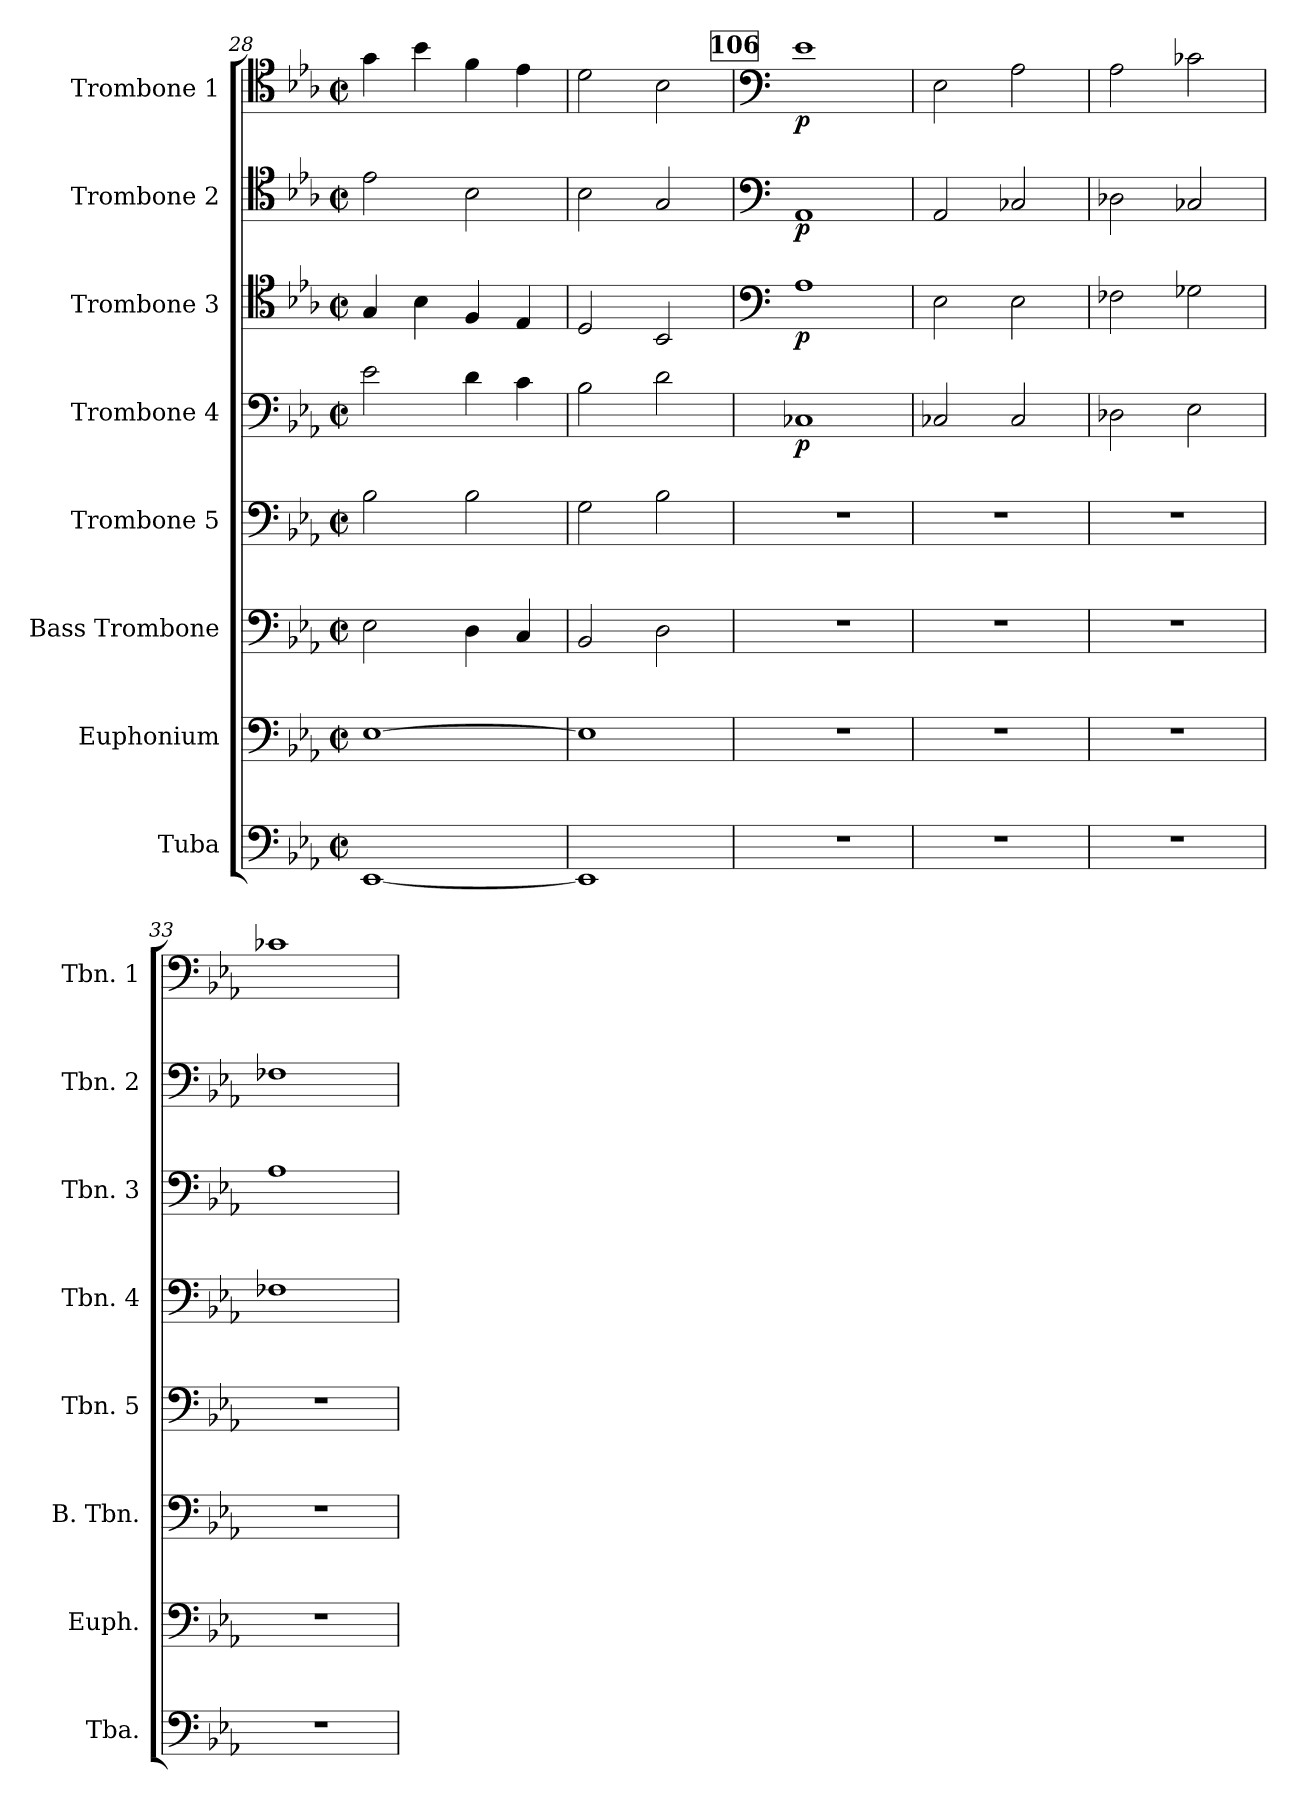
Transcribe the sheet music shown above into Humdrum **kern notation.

**kern	**kern	**kern	**kern	**kern	**dynam	**kern	**dynam	**kern	**dynam	**kern	**dynam
*part8	*part7	*part6	*part5	*part4	*part4	*part3	*part3	*part2	*part2	*part1	*part1
*staff8	*staff7	*staff6	*staff5	*staff4	*staff4	*staff3	*staff3	*staff2	*staff2	*staff1	*staff1
*I"Tuba	*I"Euphonium	*I"Bass Trombone	*I"Trombone 5	*I"Trombone 4	*	*I"Trombone 3	*	*I"Trombone 2	*	*I"Trombone 1	*
*I'Tba.	*I'Euph.	*I'B. Tbn.	*I'Tbn. 5	*I'Tbn. 4	*	*I'Tbn. 3	*	*I'Tbn. 2	*	*I'Tbn. 1	*
*clefF4	*clefF4	*clefF4	*clefF4	*clefF4	*	*clefC4	*	*clefC4	*	*clefC4	*
*k[b-e-a-]	*k[b-e-a-]	*k[b-e-a-]	*k[b-e-a-]	*k[b-e-a-]	*	*k[b-e-a-]	*	*k[b-e-a-]	*	*k[b-e-a-]	*
*M2/2	*M2/2	*M2/2	*M2/2	*M2/2	*	*M2/2	*	*M2/2	*	*M2/2	*
*met(c|)	*met(c|)	*met(c|)	*met(c|)	*met(c|)	*	*met(c|)	*	*met(c|)	*	*met(c|)	*
=28	=28	=28	=28	=28	=28	=28	=28	=28	=28	=28	=28
[1EE-	[1E-	2E-\	2B-\	2e-\	.	4G/	.	2e-\	.	4g\	.
.	.	.	.	.	.	4B-\	.	.	.	4b-\	.
.	.	4D\	2B-\	4d\	.	4F/	.	2B-\	.	4f\	.
.	.	4C/	.	4c\	.	4E-/	.	.	.	4e-\	.
=29	=29	=29	=29	=29	=29	=29	=29	=29	=29	=29	=29
1EE-]	1E-]	2BB-/	2G\	2B-\	.	2D/	.	2B-\	.	2d\	.
.	.	2D\	2B-\	2d\	.	2BB-/	.	2G/	.	2B-\	.
!!LO:REH:place=s1:a:B:fs=14:t=106
=30	=30	=30	=30	=30	=30	=30	=30	=30	=30	=30	=30
*	*	*	*	*	*	*clefF4	*	*clefF4	*	*clefF4	*
!	!	!	!	!	!LO:DY:b	!	!LO:DY:b	!	!LO:DY:b	!	!LO:DY:b
1r	1r	1r	1r	1C-X	p	1A-	p	1AA-	p	1e-	p
=31	=31	=31	=31	=31	=31	=31	=31	=31	=31	=31	=31
1r	1r	1r	1r	2C-X/	.	2E-\	.	2AA-/	.	2E-\	.
.	.	.	.	2C-/	.	2E-\	.	2C-X/	.	2A-\	.
=32	=32	=32	=32	=32	=32	=32	=32	=32	=32	=32	=32
1r	1r	1r	1r	2D-X\	.	2F-X\	.	2D-X\	.	2A-\	.
.	.	.	.	2E-\	.	2G-X\	.	2C-X/	.	2c-X\	.
!!LO:PB:g=z
=33	=33	=33	=33	=33	=33	=33	=33	=33	=33	=33	=33
1r	1r	1r	1r	1F-X	.	1A-	.	1F-X	.	1c-X	.
=	=	=	=	=	=	=	=	=	=	=	=
*-	*-	*-	*-	*-	*-	*-	*-	*-	*-	*-	*-
